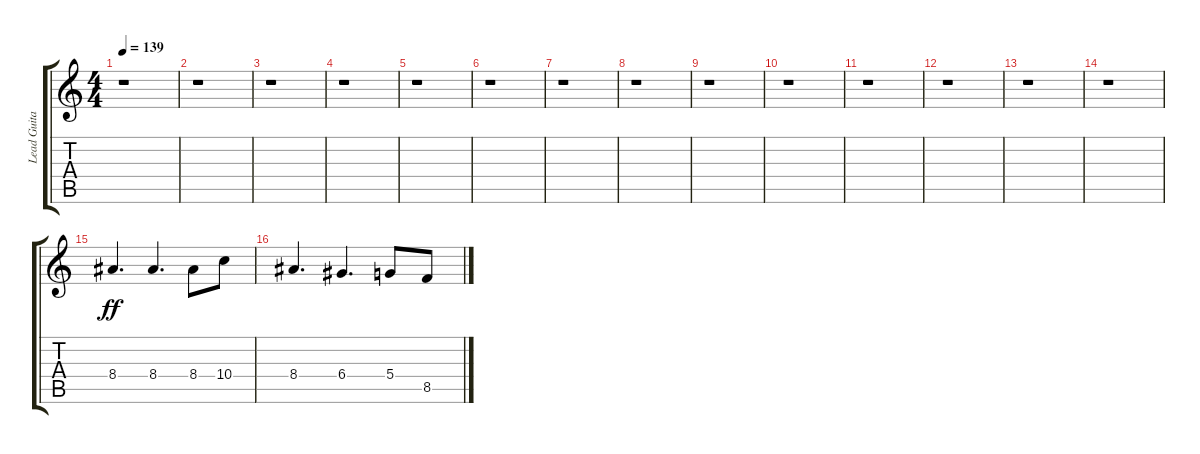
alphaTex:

\track ("Lead Guitar" "Lead Guita") {solo instrument overdrivenguitar}
\staff {score tabs}
\tuning (E4 B3 G3 D3 A2 E2) {hide}
\ts (4 4)
\tempo 139
\clef g2
\ks c
r.1{dy f} |
r.1 |
r.1 |
r.1 |
r.1 |
r.1 |
r.1 |
r.1 |
r.1 |
r.1 |
r.1 |
r.1 |
r.1 |
r.1 |
8.4.4{d dy ff} 8.4.4{d} 8.4.8 10.4.8 |
8.4.4{d} 6.4.4{d} 5.4.8 8.5.8
